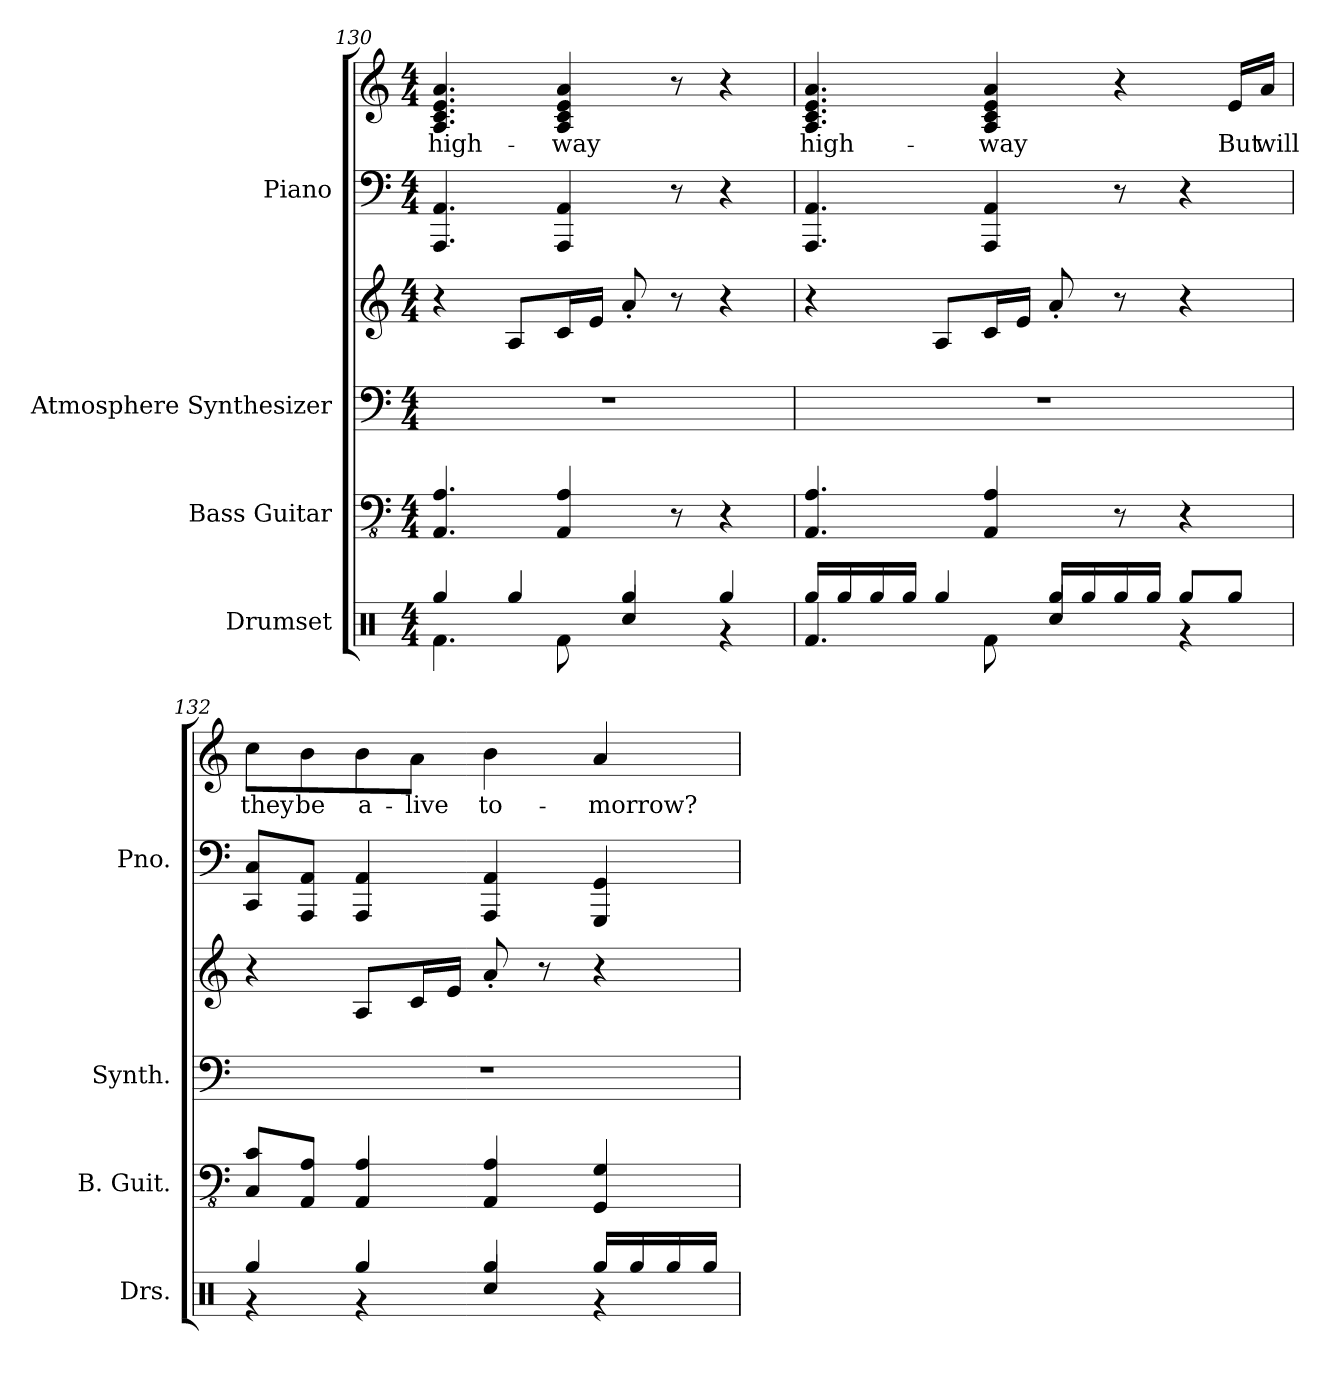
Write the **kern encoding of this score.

**kern	**kern	**kern	**kern	**kern	**kern	**text
*part4	*part3	*part2	*part2	*part1	*part1	*part1
*staff6	*staff5	*staff4	*staff3	*staff2	*staff1	*staff1
*I"Drumset	*I"Bass Guitar	*I"Atmosphere Synthesizer	*	*I"Piano	*	*
*I'Drs.	*I'B. Guit.	*I'Synth.	*	*I'Pno.	*	*
!!LO:LB:g=z
*clefX	*clefFv4	*clefF4	*clefG2	*clefF4	*clefG2	*
*k[]	*k[]	*k[]	*k[]	*k[]	*k[]	*
*M4/4	*M4/4	*M4/4	*M4/4	*M4/4	*M4/4	*
=130	=130	=130	=130	=130	=130	=130
*^	*	*	*	*	*	*
4Rgg/	4.Rf\	4.AAA/ 4.AA/	1r	4r	4.AAA/ 4.AA/	4.A/ 4.c/ 4.e/ 4.a/	high-
4Rgg/	.	.	.	8A/L	.	.	.
.	8Rf\	4AAA/ 4AA/	.	16c/L	4AAA/ 4AA/	4A/ 4c/ 4e/ 4a/	-way
.	.	.	.	16e/JJ	.	.	.
4Rgg/	4Rcc/	.	.	8a'/	.	.	.
.	.	8r	.	8r	8r	8r	.
4Rgg/	4r	4r	.	4r	4r	4r	.
=131	=131	=131	=131	=131	=131	=131	=131
16Rgg/LL	4.Rf/	4.AAA/ 4.AA/	1r	4r	4.AAA/ 4.AA/	4.A/ 4.c/ 4.e/ 4.a/	high-
16Rgg/	.	.	.	.	.	.	.
16Rgg/	.	.	.	.	.	.	.
16Rgg/JJ	.	.	.	.	.	.	.
4Rgg/	.	.	.	8A/L	.	.	.
.	8Rf\	4AAA/ 4AA/	.	16c/L	4AAA/ 4AA/	4A/ 4c/ 4e/ 4a/	-way
.	.	.	.	16e/JJ	.	.	.
16Rgg/LL	4Rcc/	.	.	8a'/	.	.	.
16Rgg/	.	.	.	.	.	.	.
16Rgg/	.	8r	.	8r	8r	4r	.
16Rgg/JJ	.	.	.	.	.	.	.
8Rgg/L	4r	4r	.	4r	4r	.	.
8Rgg/J	.	.	.	.	.	16e/LL	But
.	.	.	.	.	.	16a/JJ	will
=132	=132	=132	=132	=132	=132	=132	=132
4Rgg/	4r	8CC/ 8C/L	1r	4r	8CC/ 8C/L	8cc\L	they
.	.	8AAA/ 8AA/J	.	.	8AAA/ 8AA/J	8b\	be
4Rgg/	4r	4AAA/ 4AA/	.	8A/L	4AAA/ 4AA/	8b\	a-
.	.	.	.	16c/L	.	8a\J	-live
.	.	.	.	16e/JJ	.	.	.
4Rgg/	4Rcc/	4AAA/ 4AA/	.	8a'/	4AAA/ 4AA/	4b\	to-
.	.	.	.	8r	.	.	.
16Rgg/LL	4r	4GGG/ 4GG/	.	4r	4GGG/ 4GG/	4a/	-morrow?
16Rgg/	.	.	.	.	.	.	.
16Rgg/	.	.	.	.	.	.	.
16Rgg/JJ	.	.	.	.	.	.	.
*v	*v	*	*	*	*	*	*
=	=	=	=	=	=	=
*-	*-	*-	*-	*-	*-	*-
